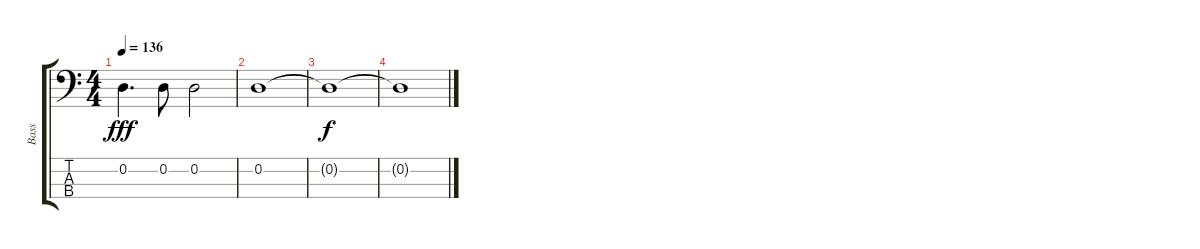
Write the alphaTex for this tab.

\track ("Bass" "Bass") {instrument synthbass1}
\staff {score tabs}
\tuning (G2 D2 A1 E1) {hide}
\ts (4 4)
\tempo 136
\clef f4
\ks c
0.2.4{d dy fff} 0.2.8 0.2.2 |
0.2.1 |
0.2{t}.1{dy f} |
0.2{t}.1
